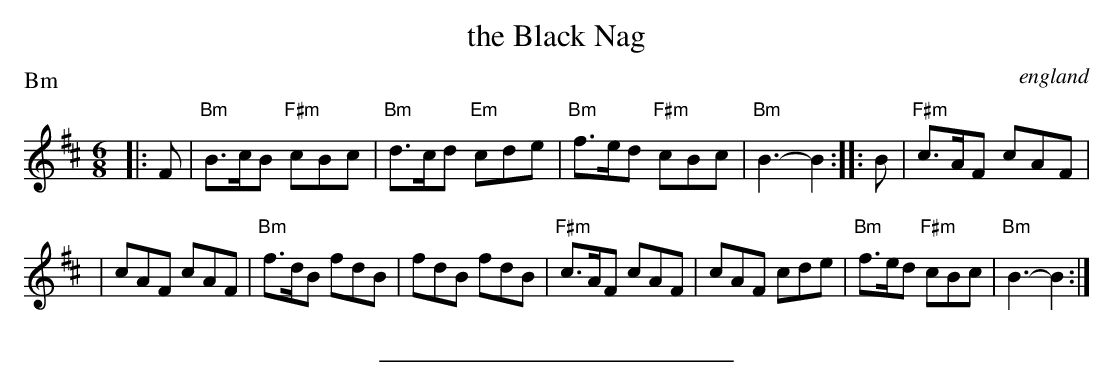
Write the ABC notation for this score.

X:1
T: the Black Nag
O:england
M: 6/8
L: 1/8
P: Bm
K: Bm
|: F \
| "Bm"B>cB "F#m"cBc | "Bm"d>cd "Em"cde | "Bm"f>ed "F#m"cBc | "Bm"B3- B2 :: B | "F#m"c>AF cAF |
| cAF cAF | "Bm"f>dB fdB | fdB fdB | "F#m"c>AF cAF | cAF cde | "Bm"f>ed "F#m"cBc | "Bm"B3- B2 :|
